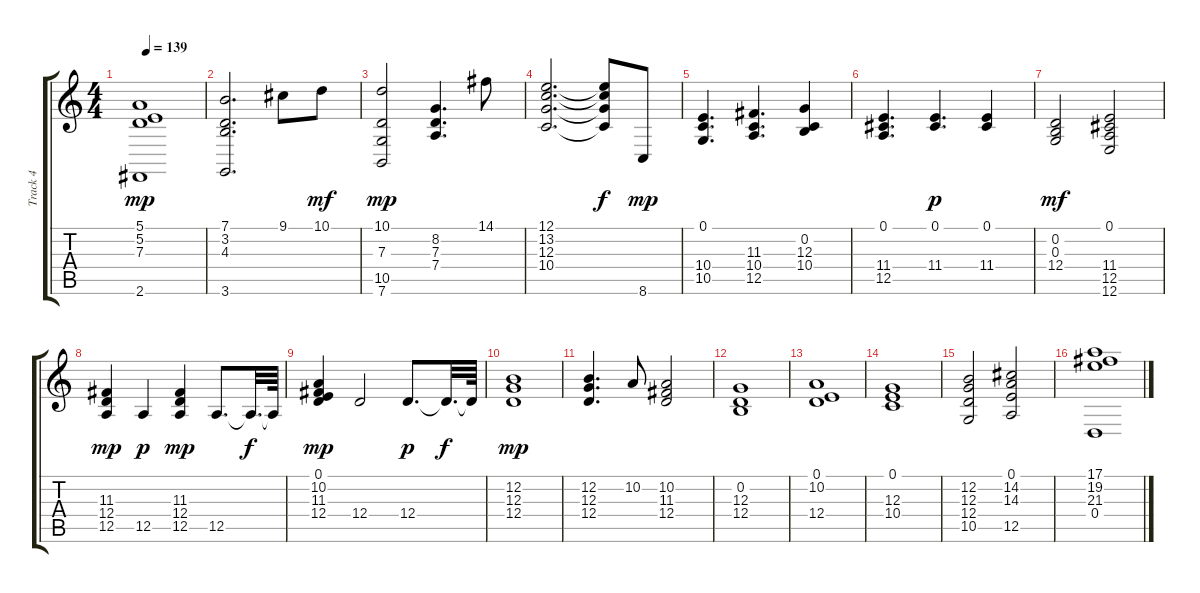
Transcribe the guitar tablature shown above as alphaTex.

\track ("Track 4" "Track 4") {instrument acousticgrandpiano}
\staff {score tabs}
\tuning (E4 B3 G3 D3 A2 E2) {hide}
\ts (4 4)
\tempo 139
\clef g2
\ks c
(5.1 5.2 7.3 2.6).1{dy mp} |
(7.1 3.2 4.3 3.6).2{d} 9.1.8 10.1.8{dy mf} |
(10.1 7.3 10.5 7.6).2{dy mp} (8.2 7.3 7.4).4{d} 14.1.8 |
(12.1 13.2 12.3 10.4).2{d} (12.1{t} 13.2{t} 12.3{t} 10.4{t}).8{dy f} 8.6.8{dy mp} |
(0.1 10.4 10.5).4{d} (11.3 10.4 12.5).4{d} (0.2 12.3 10.4).4 |
(0.1 11.4 12.5).4{d} (0.1 11.4).4{d dy p} (0.1 11.4).4 |
(0.2 0.3 12.4).2{dy mf} (0.1 11.4 12.5 12.6).2 |
(11.3 12.4 12.5).4{dy mp} 12.5.4{dy p} (11.3 12.4 12.5).4{dy mp} 12.5.8{d} 12.5{t}.32{d dy f} 12.5{t}.64 |
(0.1 10.2 11.3 12.4).4{dy mp} 12.4.2 12.4.8{d dy p} 12.4{t}.32{d dy f} 12.4{t}.64 |
(12.2 12.3 12.4).1{dy mp} |
(12.2 12.3 12.4).4{d} 10.2.8 (10.2 11.3 12.4).2 |
(0.2 12.3 12.4).1 |
(0.1 10.2 12.4).1 |
(0.1 12.3 10.4).1 |
(12.2 12.3 12.4 10.5).2 (0.1 14.2 14.3 12.5).2 |
(17.1 19.2 21.3 0.4).1
